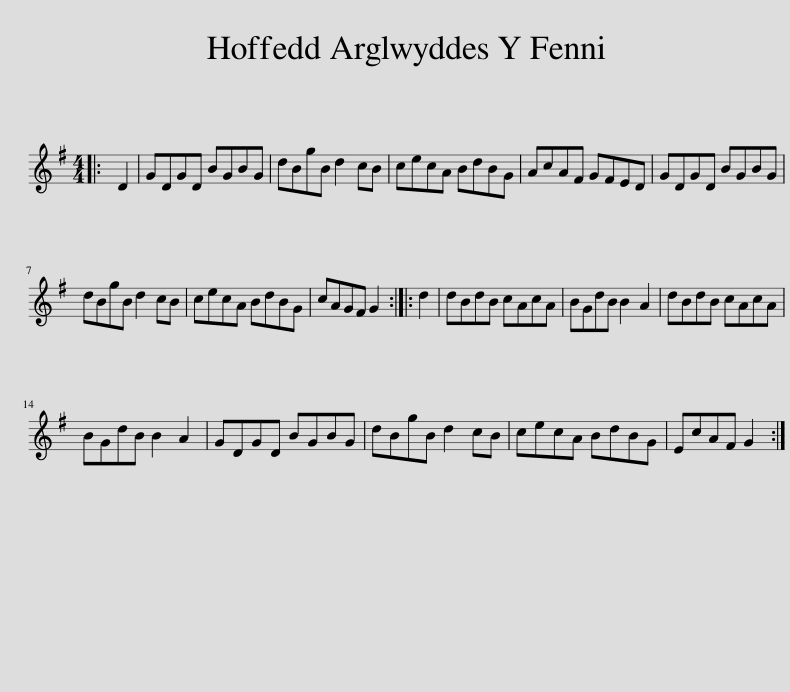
X:1
L:1/8
M:4/4
I:linebreak $
K:G
V:1 treble
V:1
|: D2 | GDGD BGBG | dBgB d2 cB | cecA BdBG | AcAF GFED | %5
 GDGD BGBG |$ dBgB d2 cB | cecA BdBG | cAGF G2 :: d2 | %10
 dBdB cAcA | BGdB B2 A2 | dBdB cAcA |$ BGdB B2 A2 | GDGD BGBG | %15
 dBgB d2 cB | cecA BdBG | EcAF G2 :| %18
